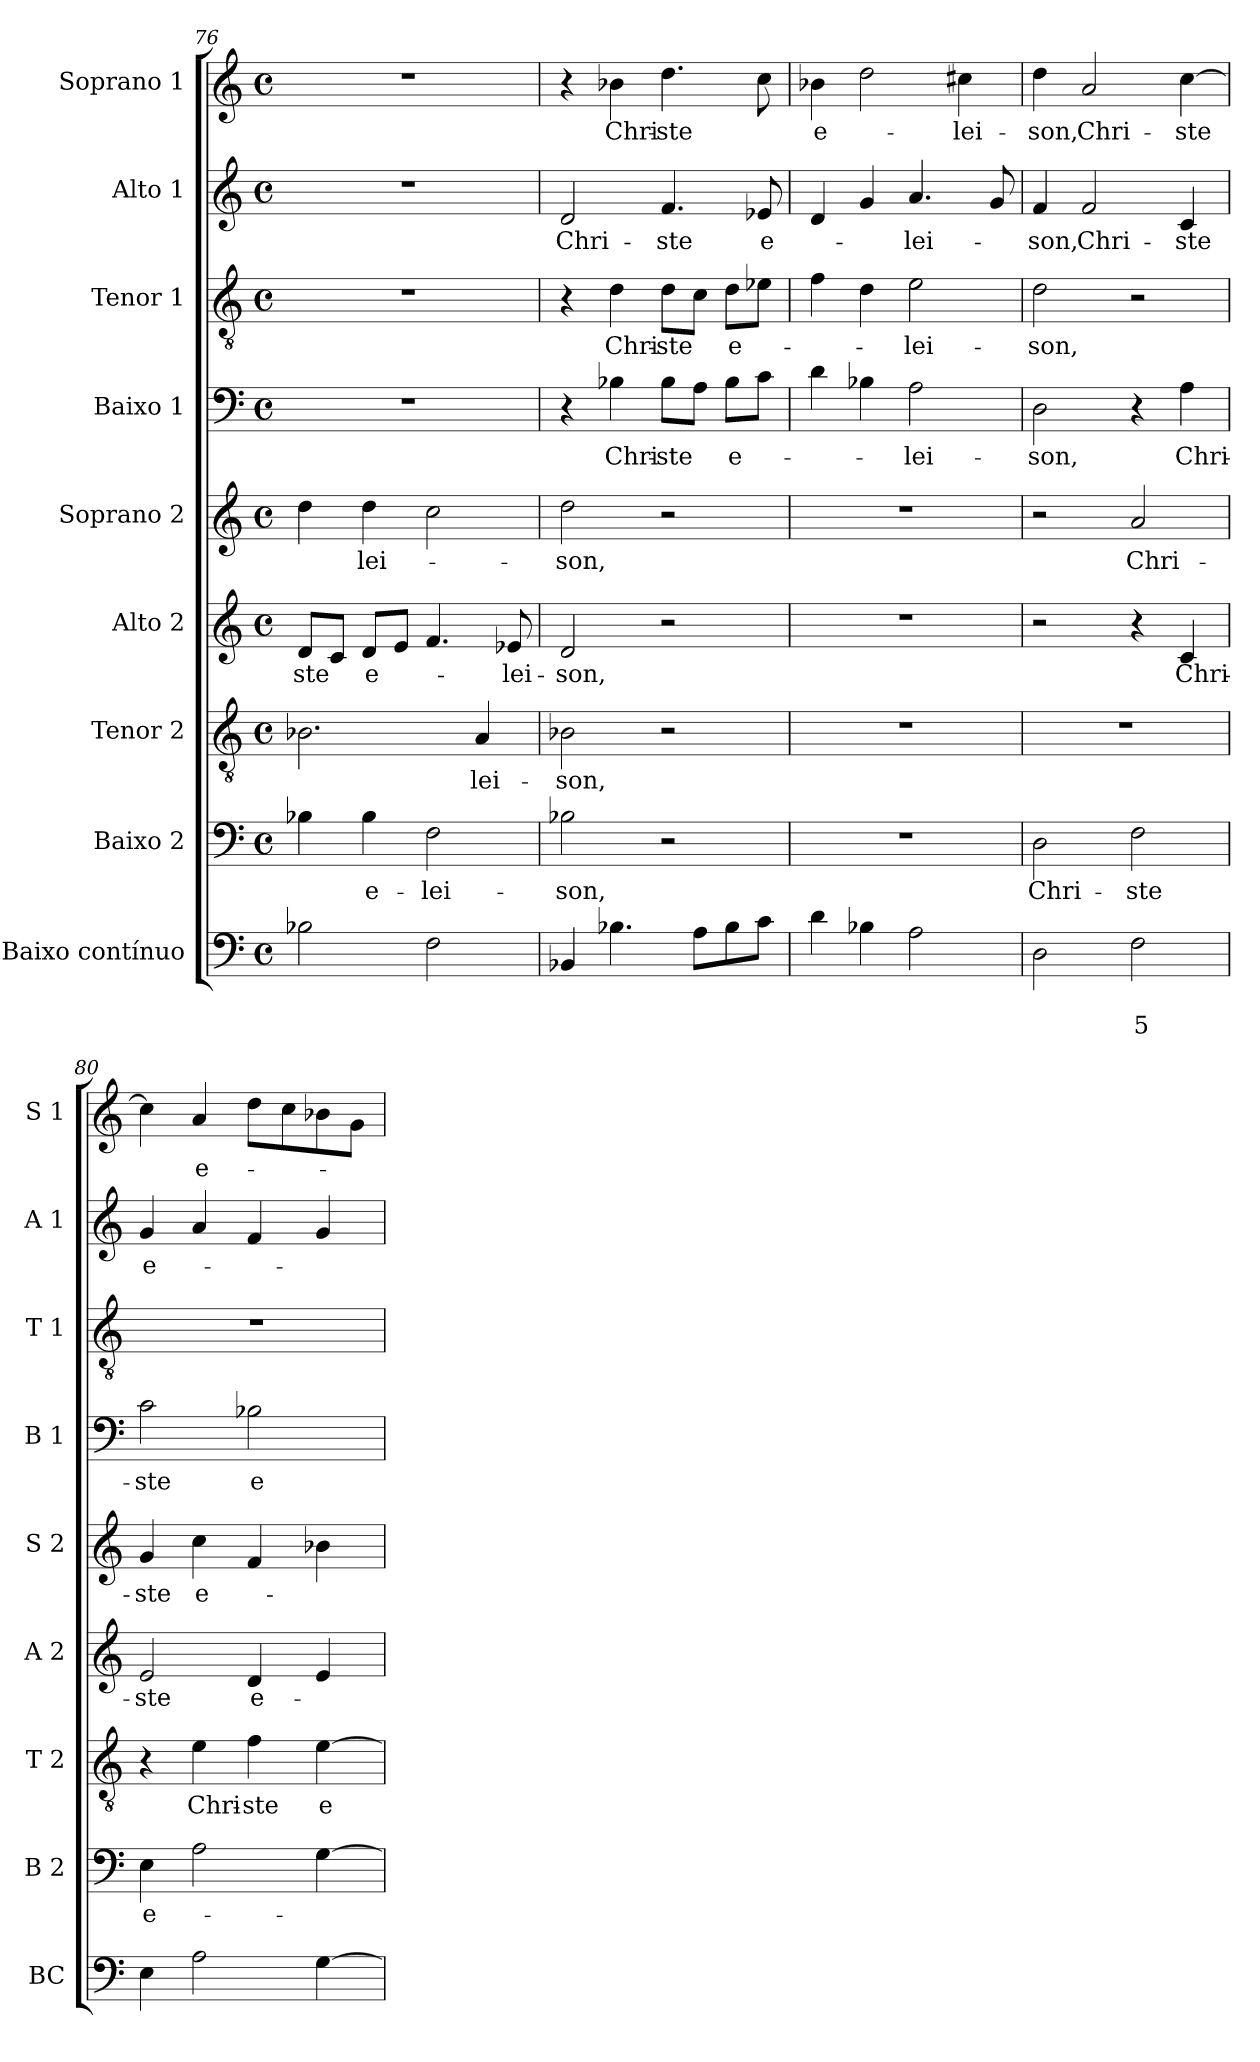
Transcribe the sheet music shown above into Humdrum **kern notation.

**kern	**text	**text	**kern	**text	**kern	**text	**kern	**text	**kern	**text	**kern	**text	**kern	**text	**kern	**text	**kern	**text
*part9	*part9	*part9	*part8	*part8	*part7	*part7	*part6	*part6	*part5	*part5	*part4	*part4	*part3	*part3	*part2	*part2	*part1	*part1
*staff9	*staff9	*staff9	*staff8	*staff8	*staff7	*staff7	*staff6	*staff6	*staff5	*staff5	*staff4	*staff4	*staff3	*staff3	*staff2	*staff2	*staff1	*staff1
*I"Baixo contínuo	*	*	*I"Baixo 2	*	*I"Tenor 2	*	*I"Alto 2	*	*I"Soprano 2	*	*I"Baixo 1	*	*I"Tenor 1	*	*I"Alto 1	*	*I"Soprano 1	*
*I'BC	*	*	*I'B 2	*	*I'T 2	*	*I'A 2	*	*I'S 2	*	*I'B 1	*	*I'T 1	*	*I'A 1	*	*I'S 1	*
*clefF4	*	*	*clefF4	*	*clefGv2	*	*clefG2	*	*clefG2	*	*clefF4	*	*clefGv2	*	*clefG2	*	*clefG2	*
*k[]	*	*	*k[]	*	*k[]	*	*k[]	*	*k[]	*	*k[]	*	*k[]	*	*k[]	*	*k[]	*
*C:	*	*	*C:	*	*C:	*	*C:	*	*C:	*	*C:	*	*C:	*	*C:	*	*C:	*
*M4/4	*	*	*M4/4	*	*M4/4	*	*M4/4	*	*M4/4	*	*M4/4	*	*M4/4	*	*M4/4	*	*M4/4	*
*met(c)	*	*	*met(c)	*	*met(c)	*	*met(c)	*	*met(c)	*	*met(c)	*	*met(c)	*	*met(c)	*	*met(c)	*
=76	=76	=76	=76	=76	=76	=76	=76	=76	=76	=76	=76	=76	=76	=76	=76	=76	=76	=76
*^	*	*	*	*	*	*	*	*	*	*	*	*	*	*	*	*	*	*
!	!	!	!	!	!	!	!	!	!LO:LY:b	!	!	!	!	!	!	!	!	!	!
2B-X\	2ryy	.	.	4B-X\	.	2.B-X\	.	8d/L	-ste	4dd\	.	1r	.	1r	.	1r	.	1r	.
.	.	.	.	.	.	.	.	8c/J	.	.	.	.	.	.	.	.	.	.	.
!	!	!	!	!	!LO:LY:b	!	!	!	!LO:LY:b	!	!LO:LY:b	!	!	!	!	!	!	!	!
.	.	.	.	4B-\	e-	.	.	8d/L	e-	4dd\	-lei-	.	.	.	.	.	.	.	.
.	.	.	.	.	.	.	.	8e/J	.	.	.	.	.	.	.	.	.	.	.
!	!	!	!	!	!LO:LY:b	!	!	!	!	!	!	!	!	!	!	!	!	!	!
2F\	4ryy	.	.	2F\	-lei-	.	.	4.f/	.	2cc\	.	.	.	.	.	.	.	.	.
!	!	!	!	!	!	!	!LO:LY:b	!	!	!	!	!	!	!	!	!	!	!	!
.	4ryy	.	.	.	.	4A/	-lei-	.	.	.	.	.	.	.	.	.	.	.	.
!	!	!	!	!	!	!	!	!	!LO:LY:b	!	!	!	!	!	!	!	!	!	!
.	.	.	.	.	.	.	.	8e-X/	-lei-	.	.	.	.	.	.	.	.	.	.
*v	*v	*	*	*	*	*	*	*	*	*	*	*	*	*	*	*	*	*	*
=77	=77	=77	=77	=77	=77	=77	=77	=77	=77	=77	=77	=77	=77	=77	=77	=77	=77	=77
!	!	!	!	!LO:LY:b	!	!LO:LY:b	!	!LO:LY:b	!	!LO:LY:b	!	!	!	!	!	!LO:LY:b	!	!
4BB-X/	.	.	2B-X\	-son,	2B-X\	-son,	2d/	-son,	2dd\	-son,	4r	.	4r	.	2d/	Chri-	4r	.
!	!	!	!	!	!	!	!	!	!	!	!	!LO:LY:b	!	!LO:LY:b	!	!	!	!LO:LY:b
4.B-X\	.	.	.	.	.	.	.	.	.	.	4B-X\	Chri-	4d\	Chri-	.	.	4b-X\	Chri-
!	!	!	!	!	!	!	!	!	!	!	!	!LO:LY:b	!	!LO:LY:b	!	!LO:LY:b	!	!LO:LY:b
.	.	.	2r	.	2r	.	2r	.	2r	.	8B-\L	-ste	8d\L	-ste	4.f/	-ste	4.dd\	-ste
8A\L	.	.	.	.	.	.	.	.	.	.	8A\J	.	8c\J	.	.	.	.	.
!	!	!	!	!	!	!	!	!	!	!	!	!LO:LY:b	!	!LO:LY:b	!	!	!	!
8B-\	.	.	.	.	.	.	.	.	.	.	8B-\L	e-	8d\L	e-	.	.	.	.
!	!	!	!	!	!	!	!	!	!	!	!	!	!	!	!	!LO:LY:b	!	!
8c\J	.	.	.	.	.	.	.	.	.	.	8c\J	.	8e-X\J	.	8e-X/	e-	8cc\	.
=78	=78	=78	=78	=78	=78	=78	=78	=78	=78	=78	=78	=78	=78	=78	=78	=78	=78	=78
*^	*	*	*	*	*	*	*	*	*	*	*	*	*	*	*	*	*	*
!	!	!	!	!	!	!	!	!	!	!	!	!	!	!	!	!	!	!	!LO:LY:b
4d\	2ryy	.	.	1r	.	1r	.	1r	.	1r	.	4d\	.	4f\	.	4d/	.	4b-X\	e-
4B-X\	.	.	.	.	.	.	.	.	.	.	.	4B-X\	.	4d\	.	4g/	.	2dd\	.
!	!	!	!	!	!	!	!	!	!	!	!	!	!LO:LY:b	!	!LO:LY:b	!	!LO:LY:b	!	!
2A\	4ryy	.	.	.	.	.	.	.	.	.	.	2A\	-lei-	2e\	-lei-	4.a/	-lei-	.	.
!	!	!	!	!	!	!	!	!	!	!	!	!	!	!	!	!	!	!	!LO:LY:b
.	4ryy	.	.	.	.	.	.	.	.	.	.	.	.	.	.	.	.	4cc#X\	-lei-
.	.	.	.	.	.	.	.	.	.	.	.	.	.	.	.	8g/	.	.	.
*v	*v	*	*	*	*	*	*	*	*	*	*	*	*	*	*	*	*	*	*
=79	=79	=79	=79	=79	=79	=79	=79	=79	=79	=79	=79	=79	=79	=79	=79	=79	=79	=79
!	!	!	!	!LO:LY:b	!	!	!	!	!	!	!	!LO:LY:b	!	!LO:LY:b	!	!LO:LY:b	!	!LO:LY:b
2D\	.	.	2D\	Chri-	1r	.	2r	.	2r	.	2D\	-son,	2d\	-son,	4f/	-son,	4dd\	-son,
!	!	!	!	!	!	!	!	!	!	!	!	!	!	!	!	!LO:LY:b	!	!LO:LY:b
.	.	.	.	.	.	.	.	.	.	.	.	.	.	.	2f/	Chri-	2a/	Chri-
!	!	!LO:LY:b	!	!LO:LY:b	!	!	!	!	!	!LO:LY:b	!	!	!	!	!	!	!	!
2F\	.	5	2F\	-ste	.	.	4r	.	2a/	Chri-	4r	.	2r	.	.	.	.	.
!	!	!	!	!	!	!	!	!LO:LY:b	!	!	!	!LO:LY:b	!	!	!	!LO:LY:b	!	!LO:LY:b
.	.	.	.	.	.	.	4c/	Chri-	.	.	4A\	Chri-	.	.	4c/	-ste	[4cc\	-ste
=80	=80	=80	=80	=80	=80	=80	=80	=80	=80	=80	=80	=80	=80	=80	=80	=80	=80	=80
*^	*	*	*	*	*	*	*	*	*	*	*	*	*	*	*	*	*	*
!	!	!	!	!	!LO:LY:b	!	!	!	!LO:LY:b	!	!LO:LY:b	!	!LO:LY:b	!	!	!	!LO:LY:b	!	!
4E\	4ryy	.	.	4E\	e-	4r	.	2e/	-ste	4g/	-ste	2c\	-ste	1r	.	4g/	e-	4cc\]	.
!	!	!	!	!	!	!	!LO:LY:b	!	!	!	!LO:LY:b	!	!	!	!	!	!	!	!LO:LY:b
2A\	4ryy	.	.	2A\	.	4e\	Chri-	.	.	4cc\	e-	.	.	.	.	4a/	.	4a/	e-
!	!	!	!	!	!	!	!LO:LY:b	!	!LO:LY:b	!	!	!	!LO:LY:b	!	!	!	!	!	!
.	4ryy	.	.	.	.	4f\	-ste	4d/	e-	4f/	.	2B-X\	e-	.	.	4f/	.	8dd\L	.
.	.	.	.	.	.	.	.	.	.	.	.	.	.	.	.	.	.	8cc\	.
!	!	!	!	!	!	!	!LO:LY:b	!	!	!	!	!	!	!	!	!	!	!	!
[4G\	4ryy	.	.	[4G\	.	[4e\	e-	4e/	.	4b-X\	.	.	.	.	.	4g/	.	8b-X\	.
.	.	.	.	.	.	.	.	.	.	.	.	.	.	.	.	.	.	8g\J	.
*v	*v	*	*	*	*	*	*	*	*	*	*	*	*	*	*	*	*	*	*
=	=	=	=	=	=	=	=	=	=	=	=	=	=	=	=	=	=	=
*-	*-	*-	*-	*-	*-	*-	*-	*-	*-	*-	*-	*-	*-	*-	*-	*-	*-	*-
